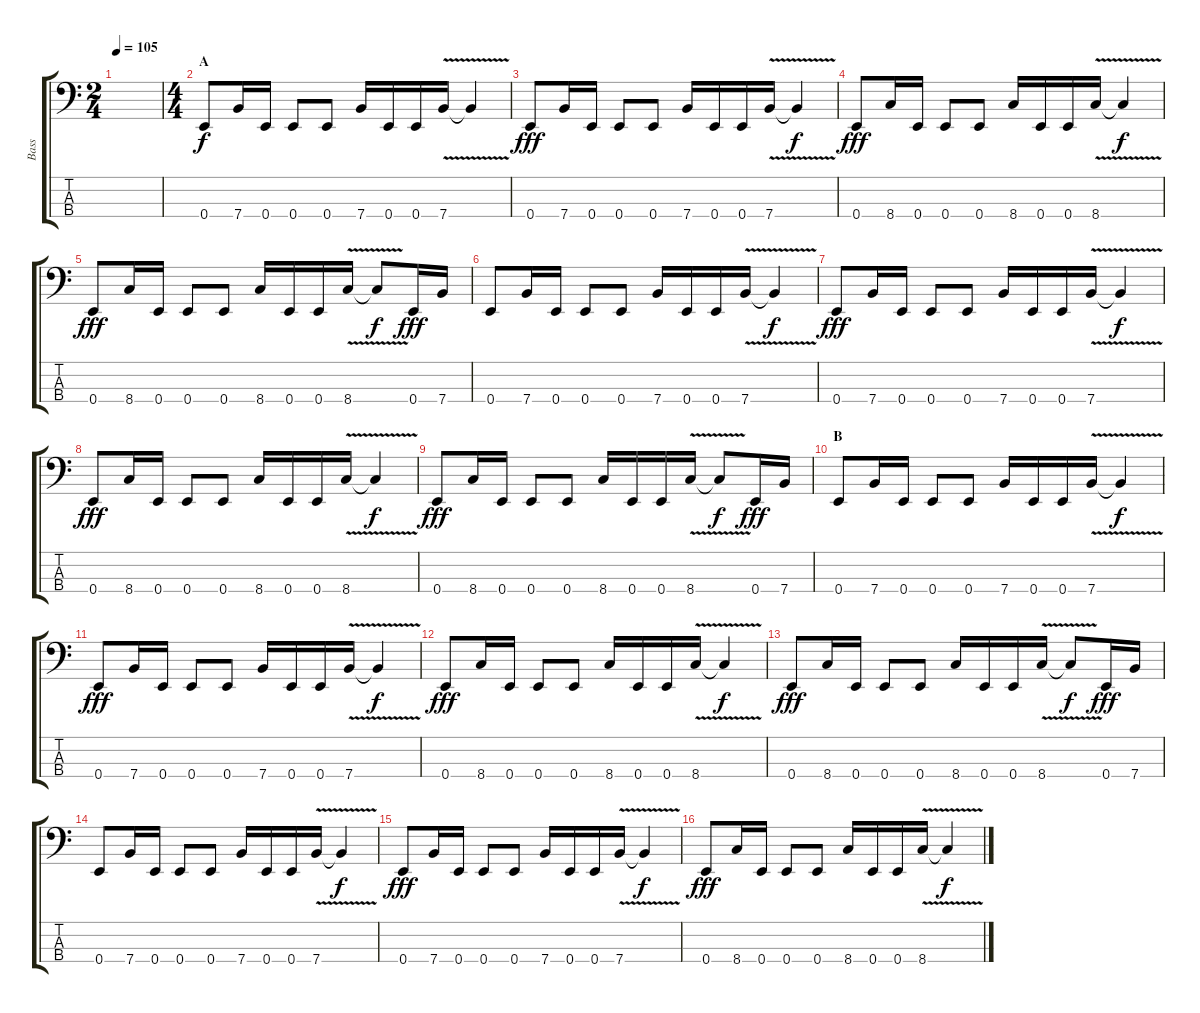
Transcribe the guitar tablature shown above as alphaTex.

\track ("Bass" "Bass") {instrument electricbassfinger}
\staff {score tabs}
\tuning (G2 D2 A1 E1) {hide}
\ts (2 4)
\tempo 105
\clef f4
\ks c
|
\ts (4 4)
\section ("" "A")
0.4.8 7.4.16 0.4.16 0.4.8 0.4.8 7.4.16 0.4.16 0.4.16 7.4{v}.16 7.4{t}.4{dy f} |
0.4.8{dy fff} 7.4.16 0.4.16 0.4.8 0.4.8 7.4.16 0.4.16 0.4.16 7.4{v}.16 7.4{t}.4{dy f} |
0.4.8{dy fff} 8.4.16 0.4.16 0.4.8 0.4.8 8.4.16 0.4.16 0.4.16 8.4{v}.16 8.4{t}.4{dy f} |
0.4.8{dy fff} 8.4.16 0.4.16 0.4.8 0.4.8 8.4.16 0.4.16 0.4.16 8.4{v}.16 8.4{t}.8{dy f} 0.4.16{dy fff} 7.4.16 |
0.4.8 7.4.16 0.4.16 0.4.8 0.4.8 7.4.16 0.4.16 0.4.16 7.4{v}.16 7.4{t}.4{dy f} |
0.4.8{dy fff} 7.4.16 0.4.16 0.4.8 0.4.8 7.4.16 0.4.16 0.4.16 7.4{v}.16 7.4{t}.4{dy f} |
0.4.8{dy fff} 8.4.16 0.4.16 0.4.8 0.4.8 8.4.16 0.4.16 0.4.16 8.4{v}.16 8.4{t}.4{dy f} |
0.4.8{dy fff} 8.4.16 0.4.16 0.4.8 0.4.8 8.4.16 0.4.16 0.4.16 8.4{v}.16 8.4{t}.8{dy f} 0.4.16{dy fff} 7.4.16 |
\section ("" "B")
0.4.8 7.4.16 0.4.16 0.4.8 0.4.8 7.4.16 0.4.16 0.4.16 7.4{v}.16 7.4{t}.4{dy f} |
0.4.8{dy fff} 7.4.16 0.4.16 0.4.8 0.4.8 7.4.16 0.4.16 0.4.16 7.4{v}.16 7.4{t}.4{dy f} |
0.4.8{dy fff} 8.4.16 0.4.16 0.4.8 0.4.8 8.4.16 0.4.16 0.4.16 8.4{v}.16 8.4{t}.4{dy f} |
0.4.8{dy fff} 8.4.16 0.4.16 0.4.8 0.4.8 8.4.16 0.4.16 0.4.16 8.4{v}.16 8.4{t}.8{dy f} 0.4.16{dy fff} 7.4.16 |
0.4.8 7.4.16 0.4.16 0.4.8 0.4.8 7.4.16 0.4.16 0.4.16 7.4{v}.16 7.4{t}.4{dy f} |
0.4.8{dy fff} 7.4.16 0.4.16 0.4.8 0.4.8 7.4.16 0.4.16 0.4.16 7.4{v}.16 7.4{t}.4{dy f} |
0.4.8{dy fff} 8.4.16 0.4.16 0.4.8 0.4.8 8.4.16 0.4.16 0.4.16 8.4{v}.16 8.4{t}.4{dy f}
